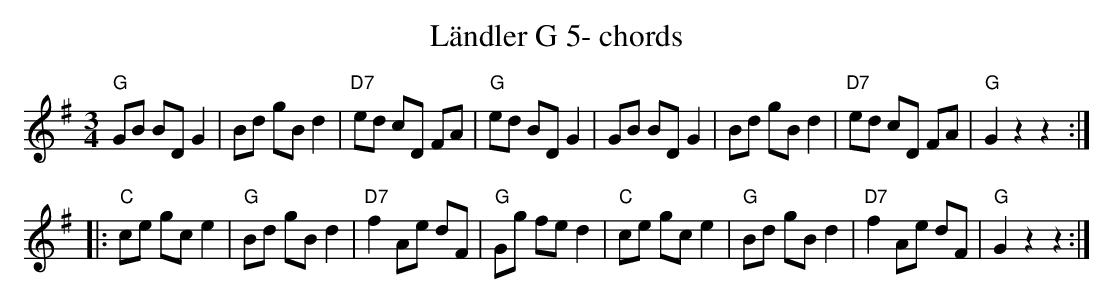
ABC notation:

X:1
T:Ländler G 5- chords
M:3/4
L:1/8
K:Gmaj%%MIDI gchordon
"G"GB BD G2 | Bd gB d2 | "D7"ed cD FA | "G"ed BD G2 | GB BD G2 | Bd gB d2 | "D7"ed cD FA | "G"G2z2z2 ::
"C"ce gc e2 | "G"Bd gB d2 | "D7"f2 Ae dF | "G"Gg fe d2 | "C"ce gc e2 | "G"Bd gB d2 | "D7"f2 Ae dF | "G"G2z2z2 :|
